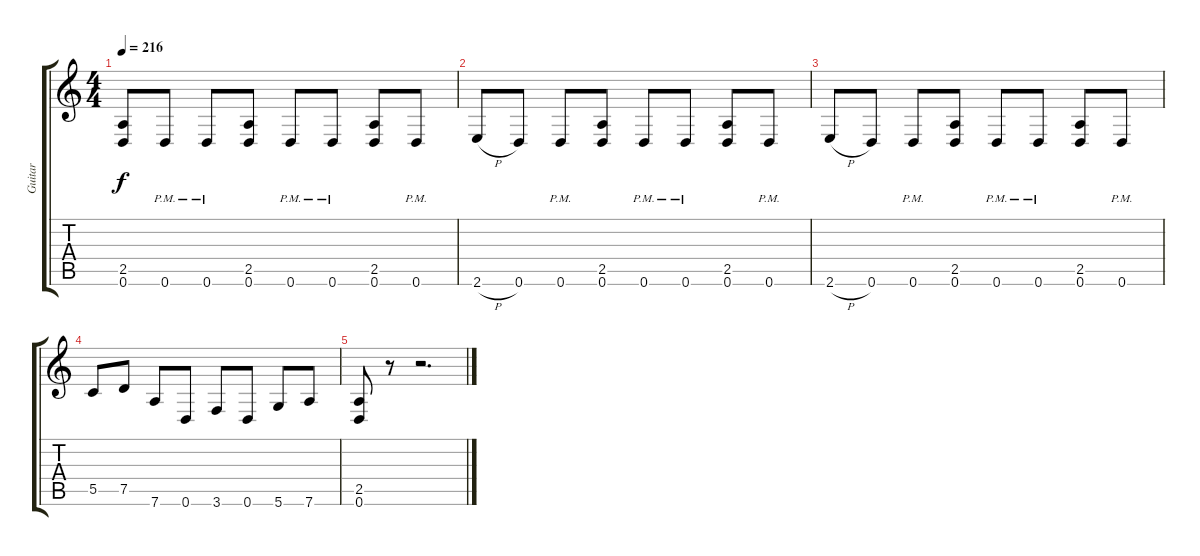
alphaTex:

\track ("Guitar" "Guitar") {instrument distortionguitar}
\staff {score tabs}
\tuning (D4 A3 F3 C3 G2 D2) {hide}
\ts (4 4)
\tempo 216
\clef g2
\ks c
(2.5 0.6).8{dy f} 0.6{pm}.8 0.6{pm}.8 (2.5 0.6).8 0.6{pm}.8 0.6{pm}.8 (2.5 0.6).8 0.6{pm}.8 |
2.6{h}.8 0.6.8 0.6{pm}.8 (2.5 0.6).8 0.6{pm}.8 0.6{pm}.8 (2.5 0.6).8 0.6{pm}.8 |
2.6{h}.8 0.6.8 0.6{pm}.8 (2.5 0.6).8 0.6{pm}.8 0.6{pm}.8 (2.5 0.6).8 0.6{pm}.8 |
5.5.8 7.5.8 7.6.8 0.6.8 3.6.8 0.6.8 5.6.8 7.6.8 |
(2.5 0.6).8 r.8 r.2{d}
